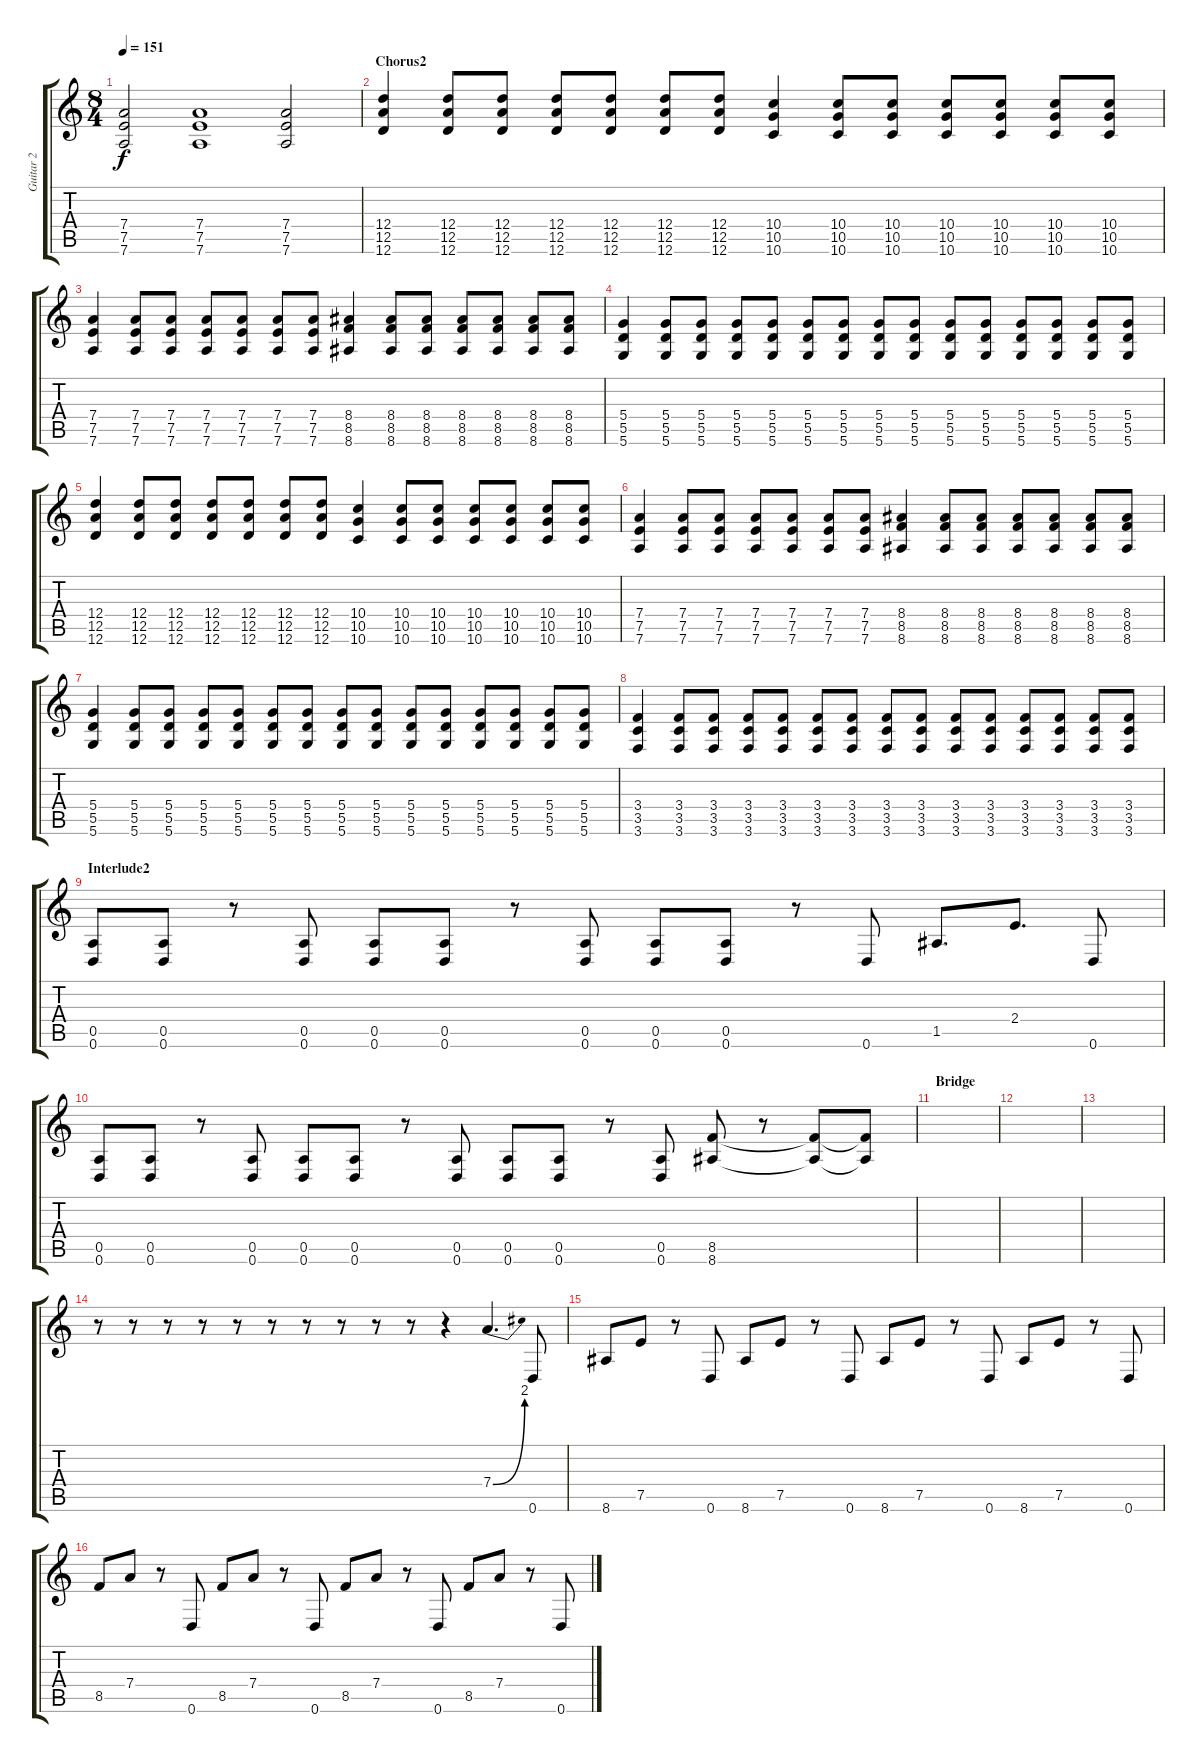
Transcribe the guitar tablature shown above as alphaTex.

\track ("Guitar 2" "Guitar 2") {instrument distortionguitar}
\staff {score tabs}
\tuning (E4 B3 G3 D3 A2 D2) {hide}
\ts (8 4)
\tempo 151
\clef g2
\ks c
(7.4 7.5 7.6).2{dy f} (7.4 7.5 7.6).1 (7.4 7.5 7.6).2 |
\section ("" "Chorus2")
(12.4 12.5 12.6).4 (12.4 12.5 12.6).8 (12.4 12.5 12.6).8 (12.4 12.5 12.6).8 (12.4 12.5 12.6).8 (12.4 12.5 12.6).8 (12.4 12.5 12.6).8 (10.4 10.5 10.6).4 (10.4 10.5 10.6).8 (10.4 10.5 10.6).8 (10.4 10.5 10.6).8 (10.4 10.5 10.6).8 (10.4 10.5 10.6).8 (10.4 10.5 10.6).8 |
(7.4 7.5 7.6).4 (7.4 7.5 7.6).8 (7.4 7.5 7.6).8 (7.4 7.5 7.6).8 (7.4 7.5 7.6).8 (7.4 7.5 7.6).8 (7.4 7.5 7.6).8 (8.4 8.5 8.6).4 (8.4 8.5 8.6).8 (8.4 8.5 8.6).8 (8.4 8.5 8.6).8 (8.4 8.5 8.6).8 (8.4 8.5 8.6).8 (8.4 8.5 8.6).8 |
(5.4 5.5 5.6).4 (5.4 5.5 5.6).8 (5.4 5.5 5.6).8 (5.4 5.5 5.6).8 (5.4 5.5 5.6).8 (5.4 5.5 5.6).8 (5.4 5.5 5.6).8 (5.4 5.5 5.6).8 (5.4 5.5 5.6).8 (5.4 5.5 5.6).8 (5.4 5.5 5.6).8 (5.4 5.5 5.6).8 (5.4 5.5 5.6).8 (5.4 5.5 5.6).8 (5.4 5.5 5.6).8 |
(12.4 12.5 12.6).4 (12.4 12.5 12.6).8 (12.4 12.5 12.6).8 (12.4 12.5 12.6).8 (12.4 12.5 12.6).8 (12.4 12.5 12.6).8 (12.4 12.5 12.6).8 (10.4 10.5 10.6).4 (10.4 10.5 10.6).8 (10.4 10.5 10.6).8 (10.4 10.5 10.6).8 (10.4 10.5 10.6).8 (10.4 10.5 10.6).8 (10.4 10.5 10.6).8 |
(7.4 7.5 7.6).4 (7.4 7.5 7.6).8 (7.4 7.5 7.6).8 (7.4 7.5 7.6).8 (7.4 7.5 7.6).8 (7.4 7.5 7.6).8 (7.4 7.5 7.6).8 (8.4 8.5 8.6).4 (8.4 8.5 8.6).8 (8.4 8.5 8.6).8 (8.4 8.5 8.6).8 (8.4 8.5 8.6).8 (8.4 8.5 8.6).8 (8.4 8.5 8.6).8 |
(5.4 5.5 5.6).4 (5.4 5.5 5.6).8 (5.4 5.5 5.6).8 (5.4 5.5 5.6).8 (5.4 5.5 5.6).8 (5.4 5.5 5.6).8 (5.4 5.5 5.6).8 (5.4 5.5 5.6).8 (5.4 5.5 5.6).8 (5.4 5.5 5.6).8 (5.4 5.5 5.6).8 (5.4 5.5 5.6).8 (5.4 5.5 5.6).8 (5.4 5.5 5.6).8 (5.4 5.5 5.6).8 |
(3.4 3.5 3.6).4 (3.4 3.5 3.6).8 (3.4 3.5 3.6).8 (3.4 3.5 3.6).8 (3.4 3.5 3.6).8 (3.4 3.5 3.6).8 (3.4 3.5 3.6).8 (3.4 3.5 3.6).8 (3.4 3.5 3.6).8 (3.4 3.5 3.6).8 (3.4 3.5 3.6).8 (3.4 3.5 3.6).8 (3.4 3.5 3.6).8 (3.4 3.5 3.6).8 (3.4 3.5 3.6).8 |
\section ("" "Interlude2")
(0.5 0.6).8 (0.5 0.6).8 r.8 (0.5 0.6).8 (0.5 0.6).8 (0.5 0.6).8 r.8 (0.5 0.6).8 (0.5 0.6).8 (0.5 0.6).8 r.8 0.6.8 1.5.8{d} 2.4.8{d} 0.6.8 |
(0.5 0.6).8 (0.5 0.6).8 r.8 (0.5 0.6).8 (0.5 0.6).8 (0.5 0.6).8 r.8 (0.5 0.6).8 (0.5 0.6).8 (0.5 0.6).8 r.8 (0.5 0.6).8 (8.5 8.6).8 r.8 (8.5{t} 8.6{t}).8 (8.5{t} 8.6{t}).8 |
\section ("" "Bridge")
|
|
|
r.8 r.8 r.8 r.8 r.8 r.8 r.8 r.8 r.8 r.8 r.4 7.4{be (bend 0 0 60 8)}.4{d} 0.6.8{instrument overdrivenguitar} |
8.6.8 7.5.8 r.8 0.6.8 8.6.8 7.5.8 r.8 0.6.8 8.6.8 7.5.8 r.8 0.6.8 8.6.8 7.5.8 r.8 0.6.8 |
8.5.8 7.4.8 r.8 0.6.8 8.5.8 7.4.8 r.8 0.6.8 8.5.8 7.4.8 r.8 0.6.8 8.5.8 7.4.8 r.8 0.6.8
